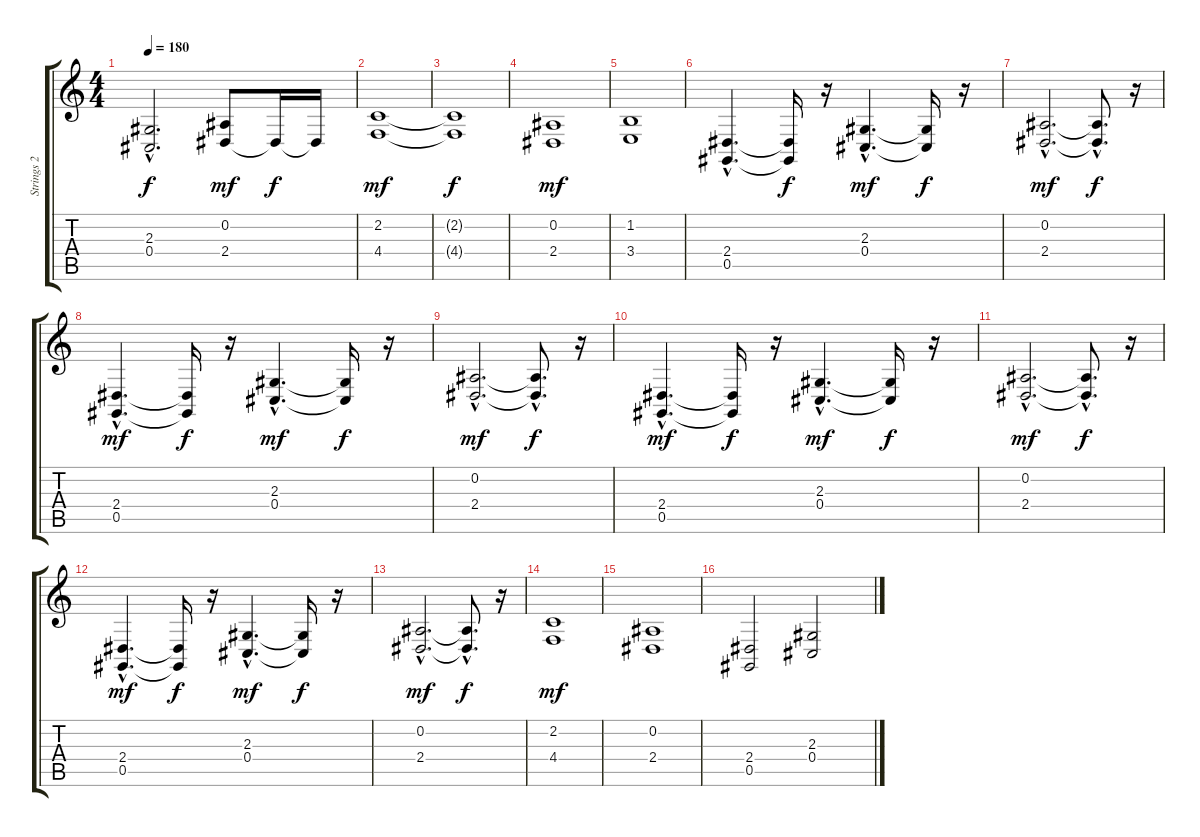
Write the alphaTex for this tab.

\track ("Strings 2" "Strings 2") {instrument stringensemble2}
\staff {score tabs}
\tuning (Eb4 Bb3 Gb3 Db3 Ab2 Eb2) {hide}
\ts (4 4)
\tempo 180
\clef g2
\ks c
(2.3{hac t} 0.4{hac t}).2{d dy f} (0.2 2.4).8{dy mf} 2.4{t}.16{dy f} 2.4{t}.16 |
(2.2 4.4).1{dy mf} |
(2.2{t} 4.4{t}).1{dy f} |
(0.2 2.4).1{dy mf} |
(1.2 3.4).1 |
(2.4{hac} 0.5{hac}).4{d} (2.4{t} 0.5{t}).16{dy f} r.16 (2.3{hac} 0.4{hac}).4{d dy mf} (2.3{t} 0.4{t}).16{dy f} r.16 |
(0.2{hac} 2.4{hac}).2{d dy mf} (0.2{hac t} 2.4{hac t}).8{d dy f} r.16 |
(2.4{hac} 0.5{hac}).4{d dy mf} (2.4{t} 0.5{t}).16{dy f} r.16 (2.3{hac} 0.4{hac}).4{d dy mf} (2.3{t} 0.4{t}).16{dy f} r.16 |
(0.2{hac} 2.4{hac}).2{d dy mf} (0.2{hac t} 2.4{hac t}).8{d dy f} r.16 |
(2.4{hac} 0.5{hac}).4{d dy mf} (2.4{t} 0.5{t}).16{dy f} r.16 (2.3{hac} 0.4{hac}).4{d dy mf} (2.3{t} 0.4{t}).16{dy f} r.16 |
(0.2{hac} 2.4{hac}).2{d dy mf} (0.2{hac t} 2.4{hac t}).8{d dy f} r.16 |
(2.4{hac} 0.5{hac}).4{d dy mf} (2.4{t} 0.5{t}).16{dy f} r.16 (2.3{hac} 0.4{hac}).4{d dy mf} (2.3{t} 0.4{t}).16{dy f} r.16 |
(0.2{hac} 2.4{hac}).2{d dy mf} (0.2{hac t} 2.4{hac t}).8{d dy f} r.16 |
(2.2 4.4).1{dy mf} |
(0.2 2.4).1 |
(2.4 0.5).2 (2.3 0.4).2
